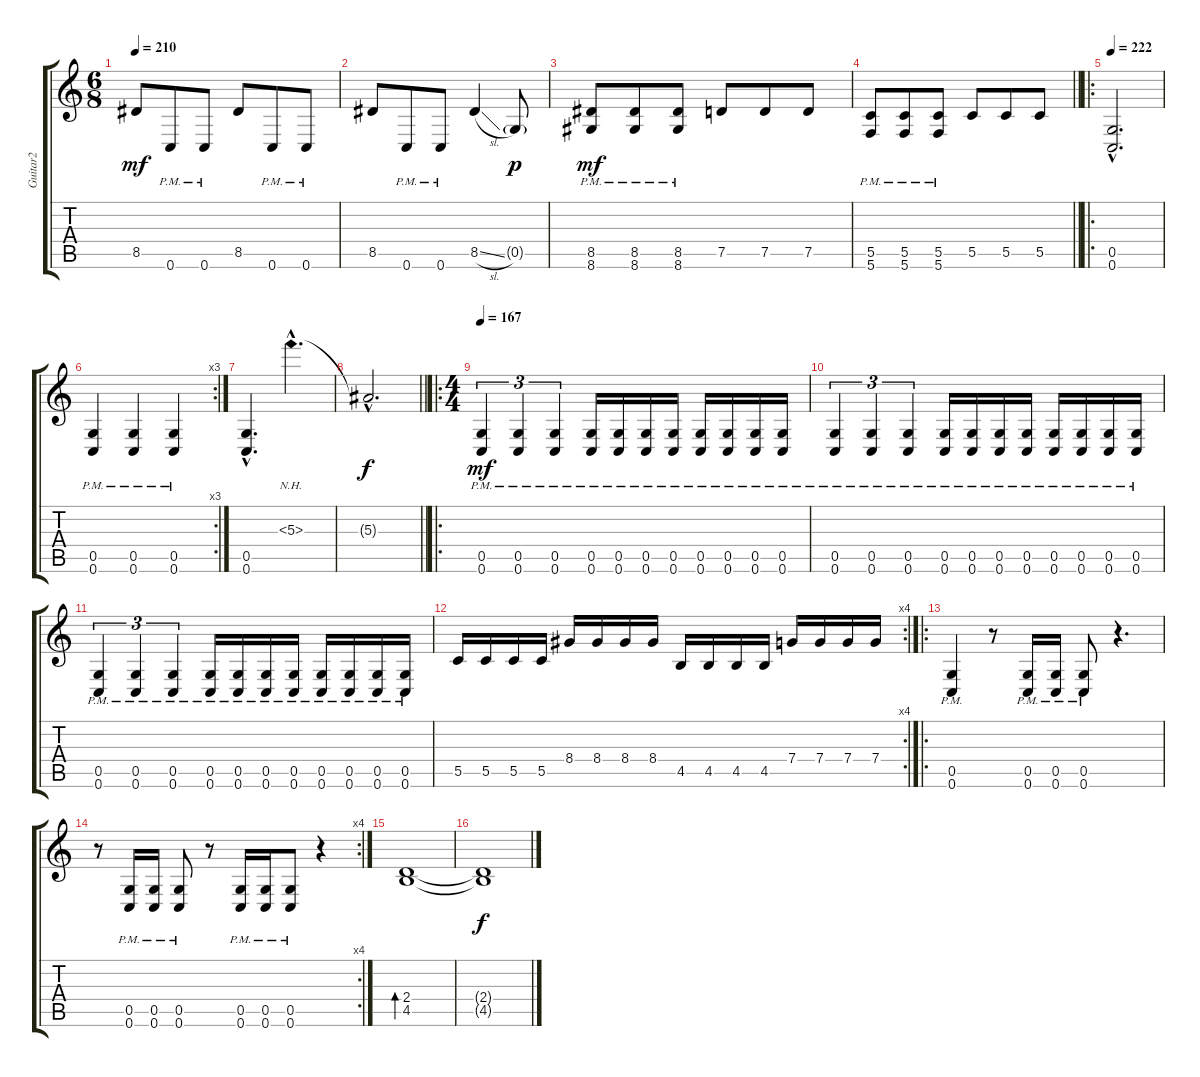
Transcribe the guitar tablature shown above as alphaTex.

\track ("Guitar2" "Guitar2") {instrument distortionguitar}
\staff {score tabs}
\tuning (D4 A3 F3 C3 G2 C2) {hide}
\ts (6 8)
\tempo 210
\clef g2
\ks c
8.5.8{dy mf} 0.6{pm}.8 0.6{pm}.8 8.5.8 0.6{pm}.8 0.6{pm}.8 |
8.5.8 0.6{pm}.8 0.6{pm}.8 8.5{sl}.4 0.5{g}.8{dy p} |
(8.5{pm} 8.6{pm}).8{dy mf} (8.5{pm} 8.6{pm}).8 (8.5{pm} 8.6{pm}).8 7.5.8 7.5.8 7.5.8 |
\barLineRight lightlight
(5.5{pm} 5.6{pm}).8 (5.5{pm} 5.6{pm}).8 (5.5{pm} 5.6{pm}).8 5.5.8 5.5.8 5.5.8 |
\ro
\tempo 222
(0.5{hac} 0.6{hac}).2{d} |
\rc 3
(0.5{pm} 0.6{pm}).4 (0.5{pm} 0.6{pm}).4 (0.5{pm} 0.6{pm}).4 |
(0.5{hac} 0.6{hac}).4{d} 5.3{nh hac}.4{d} |
\barLineRight lightlight
5.3{hac t}.2{d dy f} |
\ro
\ts (4 4)
\tempo 167
(0.5{pm} 0.6{pm}).4{tu (3 2) dy mf} (0.5{pm} 0.6{pm}).4{tu (3 2)} (0.5{pm} 0.6{pm}).4{tu (3 2)} (0.5{pm} 0.6{pm}).16 (0.5{pm} 0.6{pm}).16 (0.5{pm} 0.6{pm}).16 (0.5{pm} 0.6{pm}).16 (0.5{pm} 0.6{pm}).16 (0.5{pm} 0.6{pm}).16 (0.5{pm} 0.6{pm}).16 (0.5{pm} 0.6{pm}).16 |
(0.5{pm} 0.6{pm}).4{tu (3 2)} (0.5{pm} 0.6{pm}).4{tu (3 2)} (0.5{pm} 0.6{pm}).4{tu (3 2)} (0.5{pm} 0.6{pm}).16 (0.5{pm} 0.6{pm}).16 (0.5{pm} 0.6{pm}).16 (0.5{pm} 0.6{pm}).16 (0.5{pm} 0.6{pm}).16 (0.5{pm} 0.6{pm}).16 (0.5{pm} 0.6{pm}).16 (0.5{pm} 0.6{pm}).16 |
(0.5{pm} 0.6{pm}).4{tu (3 2)} (0.5{pm} 0.6{pm}).4{tu (3 2)} (0.5{pm} 0.6{pm}).4{tu (3 2)} (0.5{pm} 0.6{pm}).16 (0.5{pm} 0.6{pm}).16 (0.5{pm} 0.6{pm}).16 (0.5{pm} 0.6{pm}).16 (0.5{pm} 0.6{pm}).16 (0.5{pm} 0.6{pm}).16 (0.5{pm} 0.6{pm}).16 (0.5{pm} 0.6{pm}).16 |
\rc 4
5.5.16 5.5.16 5.5.16 5.5.16 8.4.16 8.4.16 8.4.16 8.4.16 4.5.16 4.5.16 4.5.16 4.5.16 7.4.16 7.4.16 7.4.16 7.4.16 |
\ro
(0.5{pm} 0.6{pm}).4 r.8 (0.5{pm} 0.6{pm}).16 (0.5{pm} 0.6{pm}).16 (0.5{pm} 0.6{pm}).8 r.4{d} |
\rc 4
r.8 (0.5{pm} 0.6{pm}).16 (0.5{pm} 0.6{pm}).16 (0.5{pm} 0.6{pm}).8 r.8 (0.5{pm} 0.6{pm}).16 (0.5{pm} 0.6{pm}).16 (0.5{pm} 0.6{pm}).8 r.4 |
(2.4 4.5).1{bd 240} |
(2.4{t} 4.5{t}).1{dy f}
